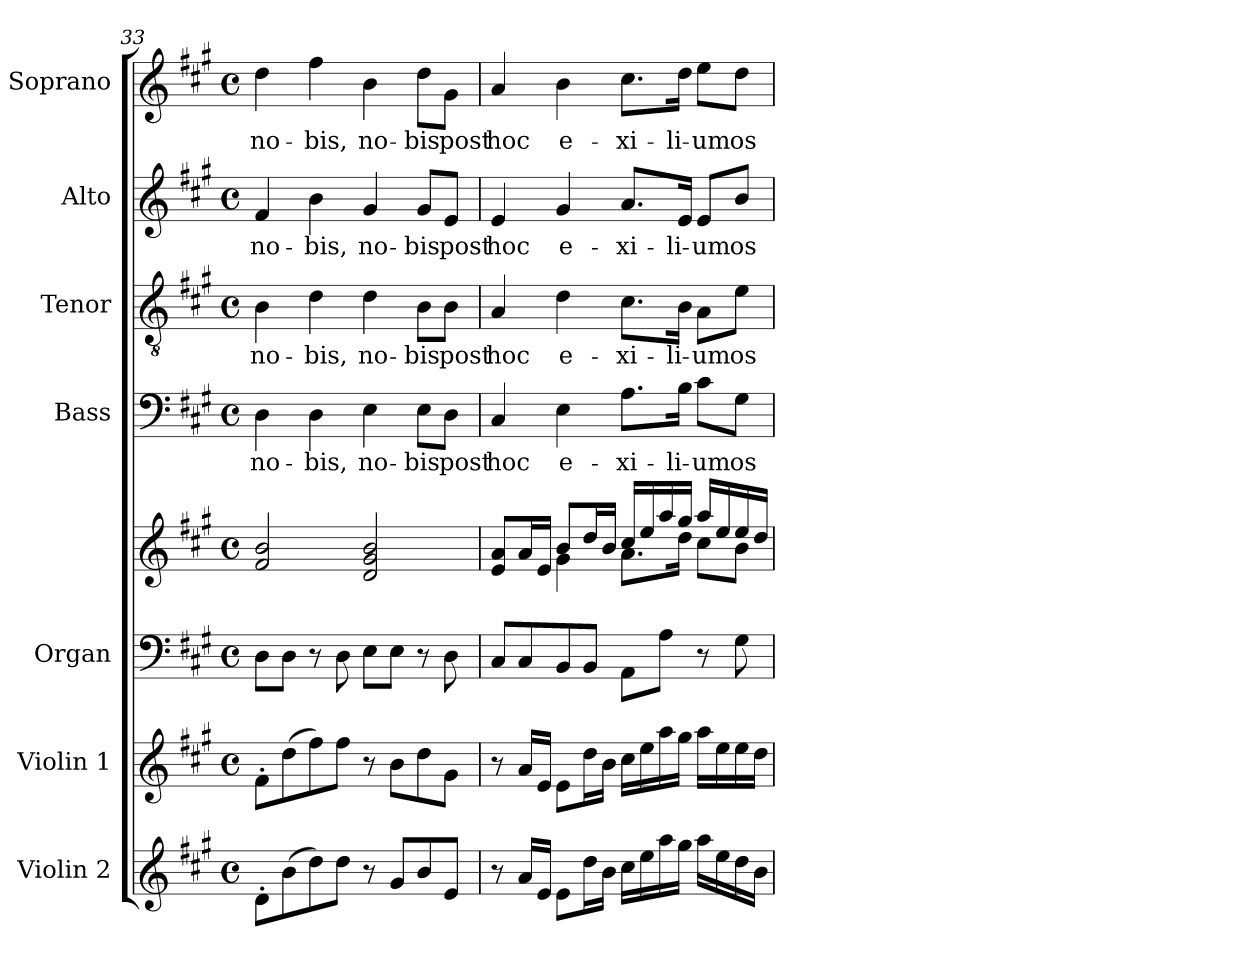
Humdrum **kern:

**kern	**kern	**kern	**kern	**kern	**text	**kern	**text	**kern	**text	**kern	**text
*part7	*part6	*part5	*part5	*part4	*part4	*part3	*part3	*part2	*part2	*part1	*part1
*staff8	*staff7	*staff6	*staff5	*staff4	*staff4	*staff3	*staff3	*staff2	*staff2	*staff1	*staff1
*I"Violin 2	*I"Violin 1	*I"Organ	*	*I"Bass	*	*I"Tenor	*	*I"Alto	*	*I"Soprano	*
*I'Vln. 2	*I'Vln. 1	*I'Org.	*	*I'B.	*	*I'T.	*	*I'A.	*	*I'S.	*
!!LO:PB:g=z
*clefG2	*clefG2	*clefF4	*clefG2	*clefF4	*	*clefGv2	*	*clefG2	*	*clefG2	*
*	*	*	*	*	*	*ITrd7c12	*	*	*	*	*
*k[f#c#g#]	*k[f#c#g#]	*k[f#c#g#]	*k[f#c#g#]	*k[f#c#g#]	*	*k[f#c#g#]	*	*k[f#c#g#]	*	*k[f#c#g#]	*
*A:	*A:	*A:	*A:	*A:	*	*A:	*	*A:	*	*A:	*
*M4/4	*M4/4	*M4/4	*M4/4	*M4/4	*	*M4/4	*	*M4/4	*	*M4/4	*
*met(c)	*met(c)	*met(c)	*met(c)	*met(c)	*	*met(c)	*	*met(c)	*	*met(c)	*
=33	=33	=33	=33	=33	=33	=33	=33	=33	=33	=33	=33
!	!	!	!	!	!LO:LY:b:color=#000000	!	!	!	!	!	!
!	!	!	!	!	!	!	!LO:LY:b:color=#000000	!	!	!	!
!	!	!	!	!	!	!	!	!	!LO:LY:b:color=#000000	!	!
!	!	!	!	!	!	!	!	!	!	!	!LO:LY:b:color=#000000
8d'i\L	8f#'i\L	8Di\L	2f#i/ 2bi	4Di\	no-	4BBi\	no-	4f#i/	no-	4ddi\	no-
(8bi\	(8ddi\	8Di\J	.	.	.	.	.	.	.	.	.
!	!	!	!	!	!LO:LY:b:color=#000000	!	!	!	!	!	!
!	!	!	!	!	!	!	!LO:LY:b:color=#000000	!	!	!	!
!	!	!	!	!	!	!	!	!	!LO:LY:b:color=#000000	!	!
!	!	!	!	!	!	!	!	!	!	!	!LO:LY:b:color=#000000
8ddi\)	8ff#i\)	8r	.	4Di\	-bis,	4Di\	-bis,	4bi\	-bis,	4ff#i\	-bis,
8ddi\J	8ff#i\J	8Di\	.	.	.	.	.	.	.	.	.
!	!	!	!	!	!LO:LY:b:color=#000000	!	!	!	!	!	!
!	!	!	!	!	!	!	!LO:LY:b:color=#000000	!	!	!	!
!	!	!	!	!	!	!	!	!	!LO:LY:b:color=#000000	!	!
!	!	!	!	!	!	!	!	!	!	!	!LO:LY:b:color=#000000
8r	8r	8Ei\L	2di/ 2g#i 2bi	4Ei\	no-	4Di\	no-	4g#i/	no-	4bi\	no-
8g#i/L	8bi\L	8Ei\J	.	.	.	.	.	.	.	.	.
!	!	!	!	!	!LO:LY:b:color=#000000	!	!	!	!	!	!
!	!	!	!	!	!	!	!LO:LY:b:color=#000000	!	!	!	!
!	!	!	!	!	!	!	!	!	!LO:LY:b:color=#000000	!	!
!	!	!	!	!	!	!	!	!	!	!	!LO:LY:b:color=#000000
8bi/	8ddi\	8r	.	8Ei\L	-bis	8BBi\L	-bis	8g#i/L	-bis	8ddi\L	-bis
!	!	!	!	!	!LO:LY:b:color=#000000	!	!	!	!	!	!
!	!	!	!	!	!	!	!LO:LY:b:color=#000000	!	!	!	!
!	!	!	!	!	!	!	!	!	!LO:LY:b:color=#000000	!	!
!	!	!	!	!	!	!	!	!	!	!	!LO:LY:b:color=#000000
8ei/J	8g#i\J	8Di\	.	8Di\J	post	8BBi\J	post	8ei/J	post	8g#i\J	post
=34	=34	=34	=34	=34	=34	=34	=34	=34	=34	=34	=34
*	*	*	*^	*	*	*	*	*	*	*	*
!	!	!	!	!	!	!LO:LY:b:color=#000000	!	!	!	!	!	!
!	!	!	!	!	!	!	!	!LO:LY:b:color=#000000	!	!	!	!
!	!	!	!	!	!	!	!	!	!	!LO:LY:b:color=#000000	!	!
!	!	!	!	!	!	!	!	!	!	!	!	!LO:LY:b:color=#000000
8r	8r	8C#i/L	8ei/ 8aiL	4ryy	4C#i/	hoc	4AAi/	hoc	4ei/	hoc	4ai/	hoc
16ai/LL	16ai/LL	8C#i/	16ai/L	.	.	.	.	.	.	.	.	.
16ei/JJ	16ei/JJ	.	16ei/JJ	.	.	.	.	.	.	.	.	.
!	!	!	!	!	!	!LO:LY:b:color=#000000	!	!	!	!	!	!
!	!	!	!	!	!	!	!	!LO:LY:b:color=#000000	!	!	!	!
!	!	!	!	!	!	!	!	!	!	!LO:LY:b:color=#000000	!	!
!	!	!	!	!	!	!	!	!	!	!	!	!LO:LY:b:color=#000000
8ei\L	8ei\L	8BBi/	8bi/L	4g#i\	4Ei\	e-	4Di\	e-	4g#i/	e-	4bi\	e-
16ddi\L	16ddi\L	8BBi/J	16ddi/L	.	.	.	.	.	.	.	.	.
16bi\JJ	16bi\JJ	.	16bi/JJ	.	.	.	.	.	.	.	.	.
!	!	!	!	!	!	!LO:LY:b:color=#000000	!	!	!	!	!	!
!	!	!	!	!	!	!	!	!LO:LY:b:color=#000000	!	!	!	!
!	!	!	!	!	!	!	!	!	!	!LO:LY:b:color=#000000	!	!
!	!	!	!	!	!	!	!	!	!	!	!	!LO:LY:b:color=#000000
16cc#i\LL	16cc#i\LL	8AAi\L	16cc#i/LL	8.ai\L	8.Ai\L	-xi-	8.C#i\L	-xi-	8.ai/L	-xi-	8.cc#i\L	-xi-
16eei\	16eei\	.	16eei/	.	.	.	.	.	.	.	.	.
16aai\	16aai\	8Ai\J	16aai/	.	.	.	.	.	.	.	.	.
!	!	!	!	!	!	!LO:LY:b:color=#000000	!	!	!	!	!	!
!	!	!	!	!	!	!	!	!LO:LY:b:color=#000000	!	!	!	!
!	!	!	!	!	!	!	!	!	!	!LO:LY:b:color=#000000	!	!
!	!	!	!	!	!	!	!	!	!	!	!	!LO:LY:b:color=#000000
16gg#i\JJ	16gg#i\JJ	.	16gg#i/JJ	16ddi\Jk	16Bi\Jk	-li-	16BBi\Jk	-li-	16ei/Jk	-li-	16ddi\Jk	-li-
!	!	!	!	!	!	!LO:LY:b:color=#000000	!	!	!	!	!	!
!	!	!	!	!	!	!	!	!LO:LY:b:color=#000000	!	!	!	!
!	!	!	!	!	!	!	!	!	!	!LO:LY:b:color=#000000	!	!
!	!	!	!	!	!	!	!	!	!	!	!	!LO:LY:b:color=#000000
16aai\LL	16aai\LL	8r	16aai/LL	8cc#i\L	8c#i\L	-um	8AAi\L	-um	8ei/L	-um	8eei\L	-um
16eei\	16eei\	.	16eei/	.	.	.	.	.	.	.	.	.
!	!	!	!	!	!	!LO:LY:b:color=#000000	!	!	!	!	!	!
!	!	!	!	!	!	!	!	!LO:LY:b:color=#000000	!	!	!	!
!	!	!	!	!	!	!	!	!	!	!LO:LY:b:color=#000000	!	!
!	!	!	!	!	!	!	!	!	!	!	!	!LO:LY:b:color=#000000
16ddi\	16eei\	8G#i\	16eei/	8bi\J	8G#i\J	os-	8Ei\J	os-	8bi/J	os-	8ddi\J	os-
16bi\JJ	16ddi\JJ	.	16ddi/JJ	.	.	.	.	.	.	.	.	.
*	*	*	*v	*v	*	*	*	*	*	*	*	*
=	=	=	=	=	=	=	=	=	=	=	=
*-	*-	*-	*-	*-	*-	*-	*-	*-	*-	*-	*-
